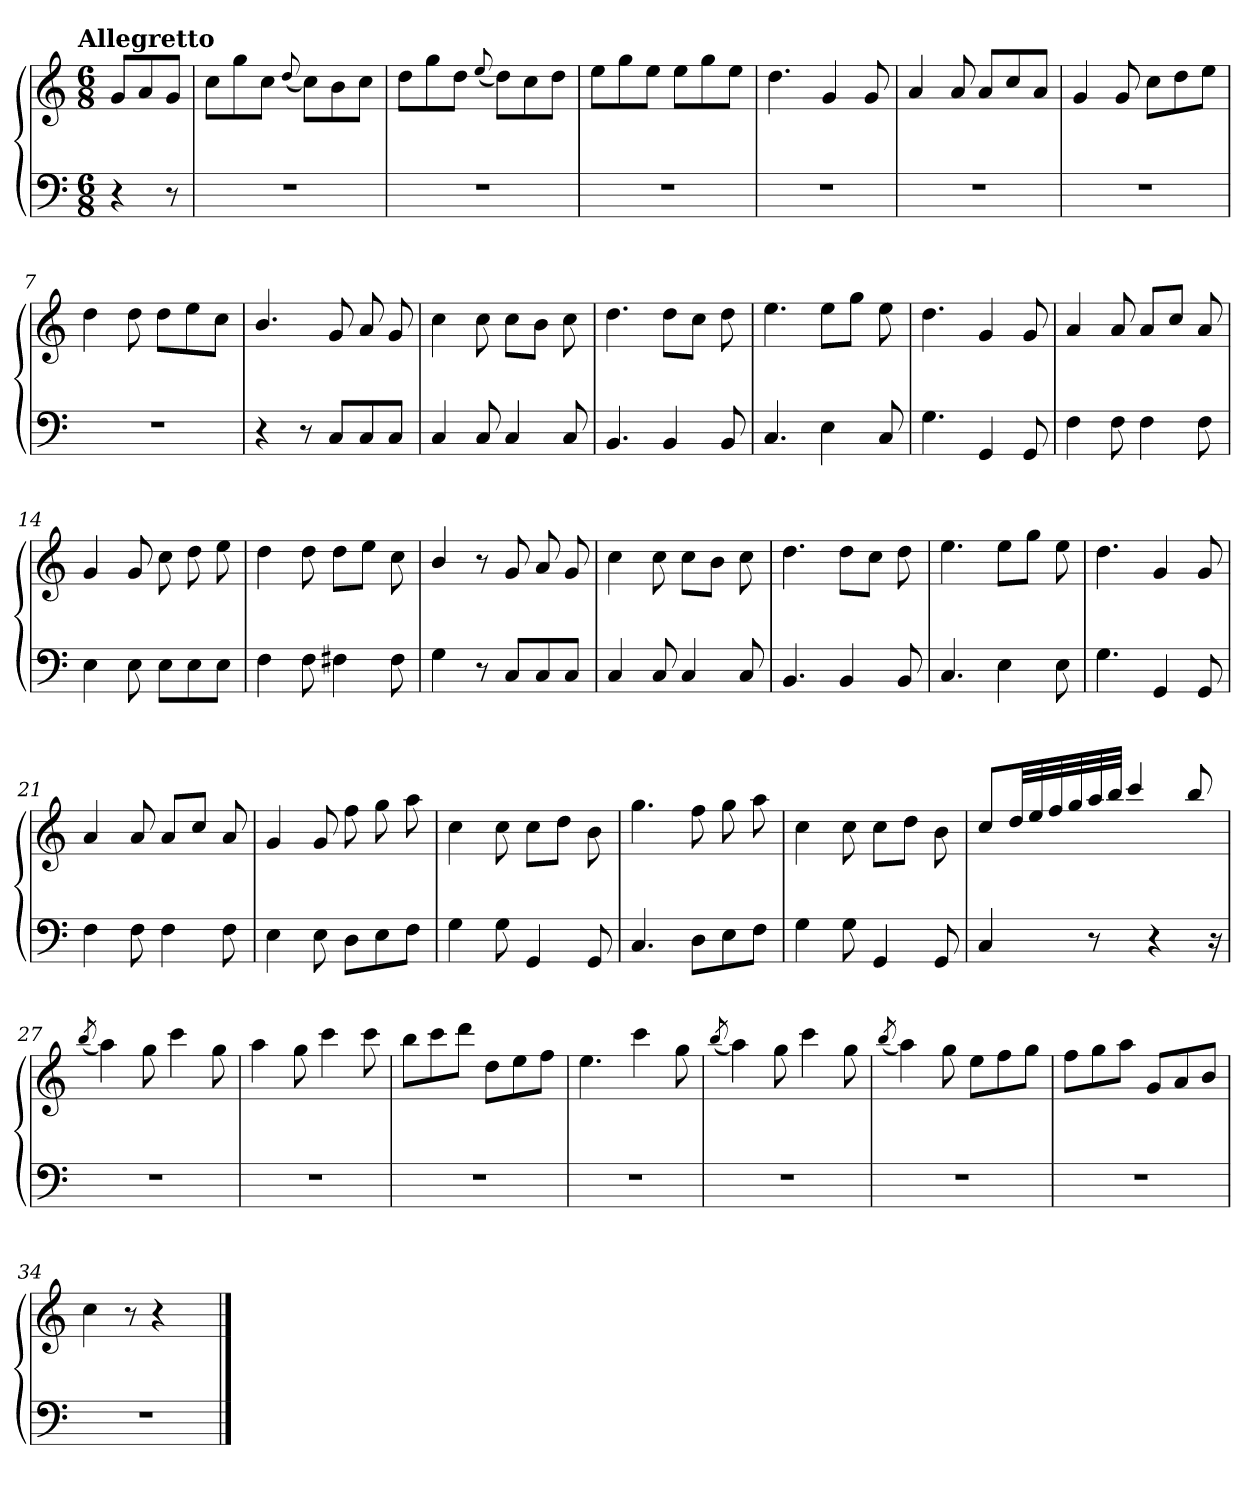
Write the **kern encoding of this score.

**kern	**kern
*part1	*part1
*staff2	*staff1
*clefF4	*clefG2
*k[]	*k[]
!!LO:TX:omd:t=Allegretto
*M6/8	*M6/8
*MM116	*MM116
=	=
4r	8g/L
.	8a/
8r	8g/J
=1	=1
2.r	8cc\L
.	8gg\
.	8cc\J
.	(<8qqdd/
.	8cc\L)
.	8b\
.	8cc\J
=2	=2
2.r	8dd\L
.	8gg\
.	8dd\J
.	(<8qqee/
.	8dd\L)
.	8cc\
.	8dd\J
=3	=3
2.r	8ee\L
.	8gg\
.	8ee\J
.	8ee\L
.	8gg\
.	8ee\J
=4	=4
2.r	4.dd\
.	4g/
.	8g/
!!LO:LB:g=z
=5	=5
2.r	4a/
.	8a/
.	8a/L
.	8cc/
.	8a/J
=6	=6
2.r	4g/
.	8g/
.	8cc\L
.	8dd\
.	8ee\J
=7	=7
2.r	4dd\
.	8dd\
.	8dd\L
.	8ee\
.	8cc\J
=8	=8
4r	4.b/
8r	.
8C/L	8g/
8C/	8a/
8C/J	8g/
=9	=9
4C/	4cc\
8C/	8cc\
4C/	8cc\L
.	8b\J
8C/	8cc\
!!LO:LB:g=z
=10	=10
4.BB/	4.dd\
4BB/	8dd\L
.	8cc\J
8BB/	8dd\
=11	=11
4.C/	4.ee\
4E\	8ee\L
.	8gg\J
8C/	8ee\
=12	=12
4.G\	4.dd\
4GG/	4g/
8GG/	8g/
=13	=13
4F\	4a/
8F\	8a/
4F\	8a/L
.	8cc/J
8F\	8a/
=14	=14
4E\	4g/
8E\	8g/
8E\L	8cc\
8E\	8dd\
8E\J	8ee\
=15	=15
4F\	4dd\
8F\	8dd\
4F#X\	8dd\L
.	8ee\J
8F#\	8cc\
!!LO:LB:g=z
=16	=16
4G\	4b/
8r	8r
8C/L	8g/
8C/	8a/
8C/J	8g/
=17	=17
4C/	4cc\
8C/	8cc\
4C/	8cc\L
.	8b\J
8C/	8cc\
=18	=18
4.BB/	4.dd\
4BB/	8dd\L
.	8cc\J
8BB/	8dd\
=19	=19
4.C/	4.ee\
4E\	8ee\L
.	8gg\J
8E\	8ee\
=20	=20
4.G\	4.dd\
4GG/	4g/
8GG/	8g/
=21	=21
4F\	4a/
8F\	8a/
4F\	8a/L
.	8cc/J
8F\	8a/
!!LO:LB:g=z
=22	=22
4E\	4g/
8E\	8g/
8D\L	8ff\
8E\	8gg\
8F\J	8aa\
=23	=23
4G\	4cc\
8G\	8cc\
4GG/	8cc\L
.	8dd\J
8GG/	8b\
=24	=24
4.C/	4.gg\
8D\L	8ff\
8E\	8gg\
8F\J	8aa\
=25	=25
4G\	4cc\
8G\	8cc\
4GG/	8cc\L
.	8dd\J
8GG/	8b\
!!LO:LB:g=z
=26	=26
4C/	8cc/L
.	32dd!/LL
.	32ee!/
.	32ff!/
.	32gg!/
8r	32aa!/
.	32bb!/JJJ
.	4ccc!/
4r	.
.	8bb!/
16r	.
=27	=27
.	(<8qbb/
2.r	4aa!\)
.	8gg!\
.	4ccc!\
.	8gg!\
=28	=28
2.r	4aa!\
.	8gg!\
.	4ccc!\
.	8ccc!\
=29	=29
2.r	8bb!\L
.	8ccc!\
.	8ddd!\J
.	8dd!\L
.	8ee!\
.	8ff!\J
!!LO:PB:g=z
=30	=30
2.r	4.ee!\
.	4ccc!\
.	8gg!\
=31	=31
.	(<8qbb/
2.r	4aa!\)
.	8gg!\
.	4ccc!\
.	8gg!\
=32	=32
.	(<8qbb/
2.r	4aa!\)
.	8gg!\
.	8ee!\L
.	8ff!\
.	8gg!\J
=33	=33
2.r	8ff!\L
.	8gg!\
.	8aa!\J
.	8g!/L
.	8a!/
.	8b!/J
=34	=34
2.r	4cc!\
.	8r
.	4r
.	8ryy
==	==
*-	*-
